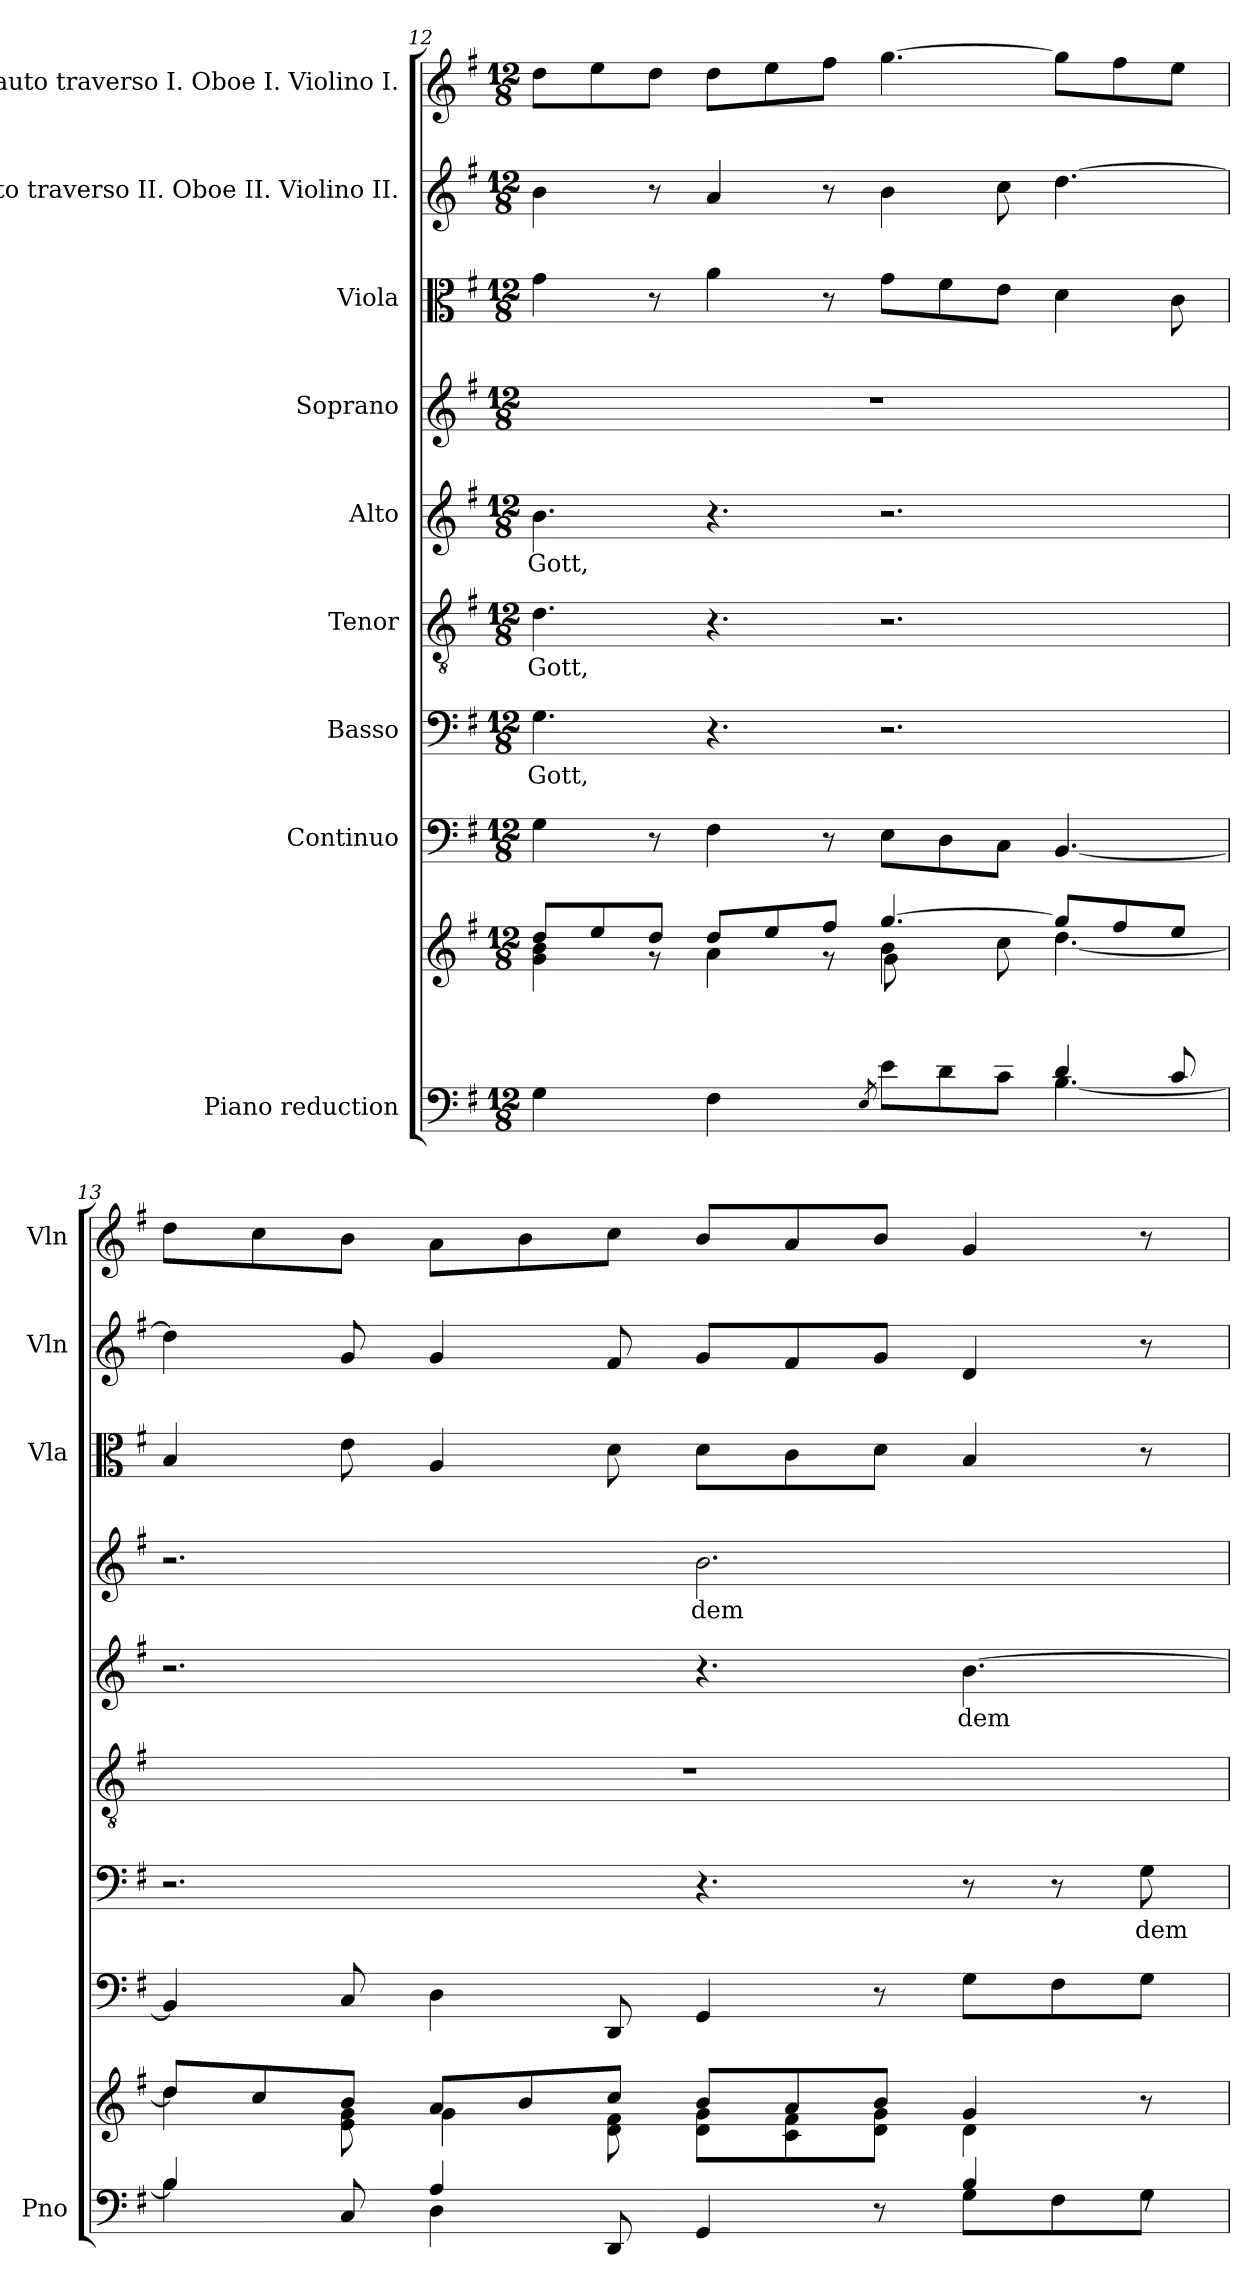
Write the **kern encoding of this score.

**kern	**kern	**kern	**kern	**text	**kern	**text	**kern	**text	**kern	**text	**kern	**kern	**kern
*part9	*part9	*part8	*part7	*part7	*part6	*part6	*part5	*part5	*part4	*part4	*part3	*part2	*part1
*staff10	*staff9	*staff8	*staff7	*staff7	*staff6	*staff6	*staff5	*staff5	*staff4	*staff4	*staff3	*staff2	*staff1
*I"Piano reduction	*	*I"Continuo	*I"Basso	*	*I"Tenor	*	*I"Alto	*	*I"Soprano	*	*I"Viola	*I"Flauto traverso II. Oboe II. Violino II.	*I"Flauto traverso I. Oboe I. Violino I.
*I'Pno	*	*	*	*	*	*	*	*	*	*	*I'Vla	*I'Vln	*I'Vln
*clefF4	*clefG2	*clefF4	*clefF4	*	*clefGv2	*	*clefG2	*	*clefG2	*	*clefC3	*clefG2	*clefG2
*k[f#]	*k[f#]	*k[f#]	*k[f#]	*	*k[f#]	*	*k[f#]	*	*k[f#]	*	*k[f#]	*k[f#]	*k[f#]
*M12/8	*M12/8	*M12/8	*M12/8	*	*M12/8	*	*M12/8	*	*M12/8	*	*M12/8	*M12/8	*M12/8
=12	=12	=12	=12	=12	=12	=12	=12	=12	=12	=12	=12	=12	=12
*^	*^	*	*	*	*	*	*	*	*	*	*	*	*
*	*	*	*^	*	*	*	*	*	*	*	*	*	*	*	*
!	!	!	!	!	!	!	!LO:LY:b	!	!LO:LY:b	!	!LO:LY:b	!	!	!	!	!
4ryy	4G\	8dd/L	4g\ 4b\	2.ryy	4G\	4.G\	Gott,	4.d\	Gott,	4.b\	Gott,	1.r	.	4g\	4b\	8dd\L
.	.	8ee/	.	.	.	.	.	.	.	.	.	.	.	.	.	8ee\
8r	8ryy	8dd/J	8r	.	8r	.	.	.	.	.	.	.	.	8r	8r	8dd\J
4ryy	4F#\	8dd/L	4a\	.	4F#\	4.r	.	4.r	.	4.r	.	.	.	4a\	4a/	8dd\L
.	.	8ee/	.	.	.	.	.	.	.	.	.	.	.	.	.	8ee\
8r	8ryy	8ff#/J	8r	.	8r	.	.	.	.	.	.	.	.	8r	8r	8ff#\J
.	8qE/	.	.	.	.	.	.	.	.	.	.	.	.	.	.	.
8ryy	8e\L	[4.gg/	4b\	8g\L	8E\L	2.r	.	2.r	.	2.r	.	.	.	8g\L	4b\	[4.gg\
8f#/	8d\	.	.	2ryy	8D\	.	.	.	.	.	.	.	.	8f#\	.	.
8e/J	8c\J	.	8cc\	.	8C\J	.	.	.	.	.	.	.	.	8e\J	8cc\	.
4d/	[4.B\	8gg/L]	[4.dd\	.	[4.BB/	.	.	.	.	.	.	.	.	4d\	[4.dd\	8gg\L]
.	.	8ff#/	.	.	.	.	.	.	.	.	.	.	.	.	.	8ff#\
8c/	.	8ee/J	.	8ryy	.	.	.	.	.	.	.	.	.	8c\	.	8ee\J
*	*	*	*v	*v	*	*	*	*	*	*	*	*	*	*	*	*
!!LO:PB:g=z
=13	=13	=13	=13	=13	=13	=13	=13	=13	=13	=13	=13	=13	=13	=13	=13
4B/	4B\]	8dd/L	4dd\]	4BB/]	2.r	.	1.r	.	2.r	.	2.r	.	4B/	4dd\]	8dd\L
.	.	8cc/	.	.	.	.	.	.	.	.	.	.	.	.	8cc\
8C/	8ryy	8b/J	8e\ 8g\	8C/	.	.	.	.	.	.	.	.	8e\	8g/	8b\J
4A/	4D\	8a/L	4g\	4D\	.	.	.	.	.	.	.	.	4A/	4g/	8a\L
.	.	8b/	.	.	.	.	.	.	.	.	.	.	.	.	8b\
8DD/	8ryy	8cc/J	8d\ 8f#\	8DD/	.	.	.	.	.	.	.	.	8d\	8f#/	8cc\J
!	!	!	!	!	!	!	!	!	!	!	!	!LO:LY:b	!	!	!
4GG/	4ryy	8b/L	8d\ 8g\L	4GG/	4.r	.	.	.	4.r	.	2.b\	dem	8d\L	8g/L	8b/L
.	.	8a/	8c\ 8f#\	.	.	.	.	.	.	.	.	.	8c\	8f#/	8a/
8r	8ryy	8b/J	8d\ 8g\J	8r	.	.	.	.	.	.	.	.	8d\J	8g/J	8b/J
!	!	!	!	!	!	!	!	!	!	!LO:LY:b	!	!	!	!	!
4B/	8G\L	4g/	4d\	8G\L	8r	.	.	.	[4.b\	dem	.	.	4B/	4d/	4g/
.	8F#\	.	.	8F#\	8r	.	.	.	.	.	.	.	.	.	.
!	!	!	!	!	!	!LO:LY:b	!	!	!	!	!	!	!	!	!
8rF	8G\J	8r	8ryy	8G\J	8G\	dem	.	.	.	.	.	.	8r	8r	8r
*v	*v	*	*	*	*	*	*	*	*	*	*	*	*	*	*
*	*v	*v	*	*	*	*	*	*	*	*	*	*	*	*
=	=	=	=	=	=	=	=	=	=	=	=	=	=
*-	*-	*-	*-	*-	*-	*-	*-	*-	*-	*-	*-	*-	*-
